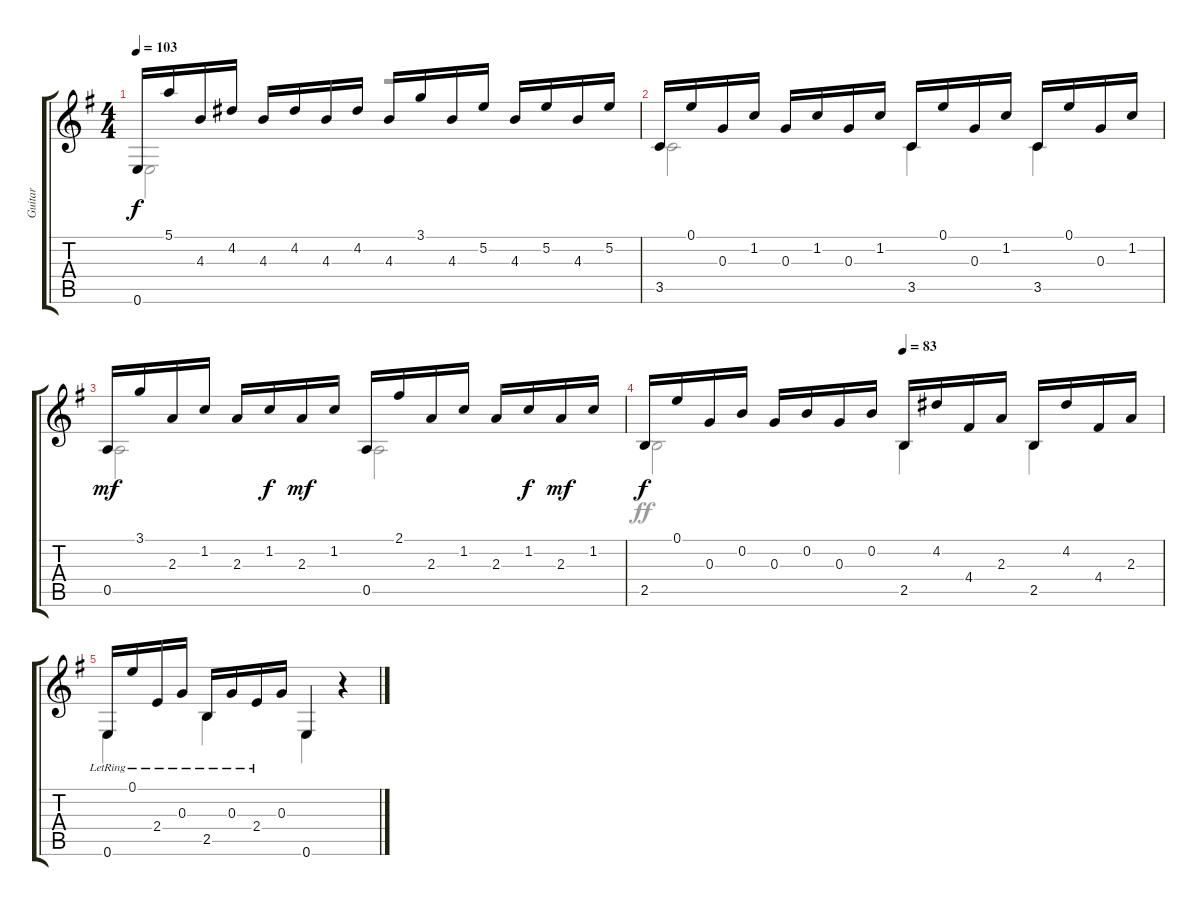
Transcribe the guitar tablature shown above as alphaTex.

\track ("Guitar" "Guitar") {instrument acousticguitarnylon}
\staff {score tabs}
\tuning (E4 B3 G3 D3 A2 E2) {hide}
\voice
\ts (4 4)
\tempo 103
\clef g2
\ks eminor
0.6.16{dy f} 5.1.16 4.3.16 4.2.16 4.3.16 4.2.16 4.3.16 4.2.16 4.3.16 3.1.16 4.3.16 5.2.16 4.3.16 5.2.16 4.3.16 5.2.16 |
3.5.16 0.1.16 0.3.16 1.2.16 0.3.16 1.2.16 0.3.16 1.2.16 3.5.16 0.1.16 0.3.16 1.2.16 3.5.16 0.1.16 0.3.16 1.2.16 |
0.5.16{dy mf} 3.1.16 2.3.16 1.2.16 2.3.16 1.2.16{dy f} 2.3.16{dy mf} 1.2.16 0.5.16 2.1.16 2.3.16 1.2.16 2.3.16 1.2.16{dy f} 2.3.16{dy mf} 1.2.16 |
\tempo (83 0.5)
2.5.16{dy f} 0.1.16 0.3.16 0.2.16 0.3.16 0.2.16 0.3.16 0.2.16 2.5.16 4.2.16 4.4.16 2.3.16 2.5.16 4.2.16 4.4.16 2.3.16 |
0.6{lr}.16 0.1{lr}.16 2.4{lr}.16 0.3{lr}.16 2.5{lr}.16 0.3{lr}.16 2.4{lr}.16 0.3.16 0.6.4 r.4
\voice
\clef g2
\ottava regular
\simile none
\ks eminor
0.6.2{dy f} r.2 |
3.5.2 3.5.4 3.5.4 |
0.5.2 0.5.2 |
2.5.2{dy ff} 2.5.4 2.5.4 |
0.6.4 2.5.4 0.6.4 r.4
